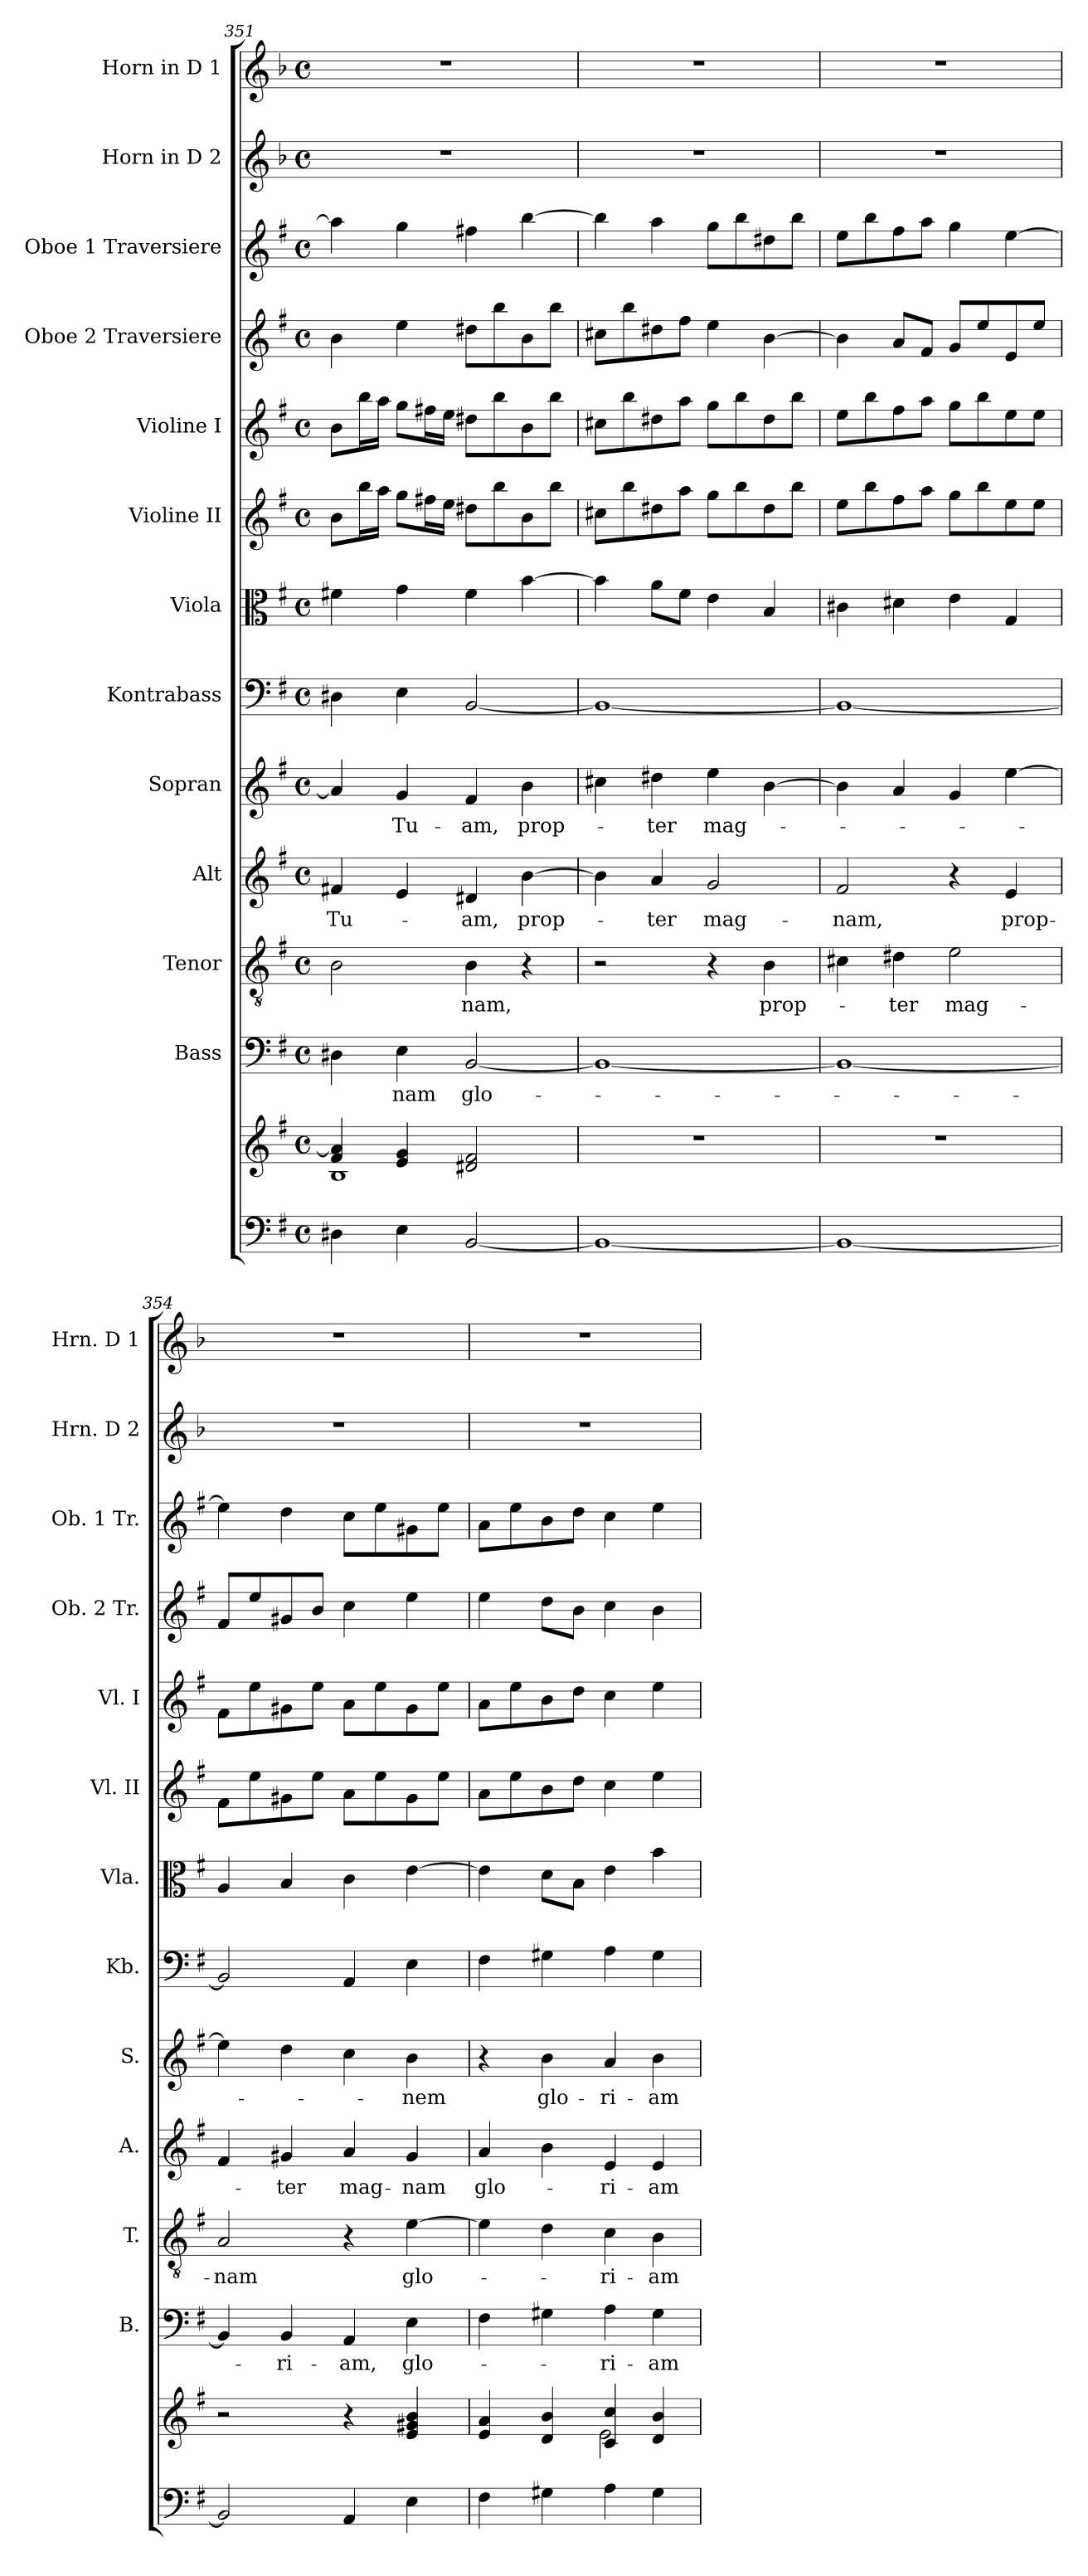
**kern	**kern	**kern	**text	**kern	**text	**kern	**text	**kern	**text	**kern	**kern	**kern	**kern	**kern	**kern	**kern	**kern
*part13	*part13	*part12	*part12	*part11	*part11	*part10	*part10	*part9	*part9	*part8	*part7	*part6	*part5	*part4	*part3	*part2	*part1
*staff14	*staff13	*staff12	*staff12	*staff11	*staff11	*staff10	*staff10	*staff9	*staff9	*staff8	*staff7	*staff6	*staff5	*staff4	*staff3	*staff2	*staff1
*	*	*I"Bass	*	*I"Tenor	*	*I"Alt	*	*I"Sopran	*	*I"Kontrabass	*I"Viola	*I"Violine II	*I"Violine I	*I"Oboe 2 Traversiere	*I"Oboe 1 Traversiere	*I"Horn in D 2	*I"Horn in D 1
*	*	*I'B.	*	*I'T.	*	*I'A.	*	*I'S.	*	*I'Kb.	*I'Vla.	*I'Vl. II	*I'Vl. I	*I'Ob. 2 Tr.	*I'Ob. 1 Tr.	*I'Hrn. D 2	*I'Hrn. D 1
*clefF4	*clefG2	*clefF4	*	*clefGv2	*	*clefG2	*	*clefG2	*	*clefF4	*clefC3	*clefG2	*clefG2	*clefG2	*clefG2	*clefG2	*clefG2
*	*	*	*	*	*	*	*	*	*	*ITrd7c12	*	*	*	*	*	*ITrd6c10	*ITrd6c10
*k[f#]	*k[f#]	*k[f#]	*	*k[f#]	*	*k[f#]	*	*k[f#]	*	*k[f#]	*k[f#]	*k[f#]	*k[f#]	*k[f#]	*k[f#]	*k[f#]	*k[f#]
*G:	*G:	*G:	*	*G:	*	*G:	*	*G:	*	*G:	*G:	*G:	*G:	*G:	*G:	*G:	*G:
*M4/4	*M4/4	*M4/4	*	*M4/4	*	*M4/4	*	*M4/4	*	*M4/4	*M4/4	*M4/4	*M4/4	*M4/4	*M4/4	*M4/4	*M4/4
*met(c)	*met(c)	*met(c)	*	*met(c)	*	*met(c)	*	*met(c)	*	*met(c)	*met(c)	*met(c)	*met(c)	*met(c)	*met(c)	*met(c)	*met(c)
=351	=351	=351	=351	=351	=351	=351	=351	=351	=351	=351	=351	=351	=351	=351	=351	=351	=351
*	*^	*	*	*	*	*	*	*	*	*	*	*	*	*	*	*	*
!	!	!	!	!	!	!	!	!LO:LY:b	!	!	!	!	!	!	!	!	!	!
4D#X\	4f#/ 4a/]	1B	4D#X\	.	2B\	.	4f#X/	Tu-	4a/]	.	4DD#X\	4f#X\	8b\L	8b\L	4b\	4aa\]	1r	1r
.	.	.	.	.	.	.	.	.	.	.	.	.	16bb\L	16bb\L	.	.	.	.
.	.	.	.	.	.	.	.	.	.	.	.	.	16aa\JJ	16aa\JJ	.	.	.	.
!	!	!	!	!LO:LY:b	!	!	!	!	!	!LO:LY:b	!	!	!	!	!	!	!	!
4E\	4e/ 4g/	.	4E\	-nam	.	.	4e/	.	4g/	Tu-	4EE\	4g\	8gg\L	8gg\L	4ee\	4gg\	.	.
.	.	.	.	.	.	.	.	.	.	.	.	.	16ff#X\L	16ff#X\L	.	.	.	.
.	.	.	.	.	.	.	.	.	.	.	.	.	16ee\JJ	16ee\JJ	.	.	.	.
!	!	!	!	!LO:LY:b	!	!LO:LY:b	!	!LO:LY:b	!	!LO:LY:b	!	!	!	!	!	!	!	!
[2BB/	2d#X/ 2f#/	.	[2BB/	glo-	4B\	-nam,	4d#X/	-am,	4f#/	-am,	[2BBB/	4f#\	8dd#X\L	8dd#X\L	8dd#X\L	4ff#X\	.	.
.	.	.	.	.	.	.	.	.	.	.	.	.	8bb\	8bb\	8bb\	.	.	.
!	!	!	!	!	!	!	!	!LO:LY:b	!	!LO:LY:b	!	!	!	!	!	!	!	!
.	.	.	.	.	4r	.	[4b\	prop-	4b\	prop-	.	[4b\	8b\	8b\	8b\	[4bb\	.	.
.	.	.	.	.	.	.	.	.	.	.	.	.	8bb\J	8bb\J	8bb\J	.	.	.
*	*v	*v	*	*	*	*	*	*	*	*	*	*	*	*	*	*	*	*
=352	=352	=352	=352	=352	=352	=352	=352	=352	=352	=352	=352	=352	=352	=352	=352	=352	=352
1BB_	1r	1BB_	.	2r	.	4b\]	.	4cc#X\	.	1BBB_	4b\]	8cc#X\L	8cc#X\L	8cc#X\L	4bb\]	1r	1r
.	.	.	.	.	.	.	.	.	.	.	.	8bb\	8bb\	8bb\	.	.	.
!	!	!	!	!	!	!	!LO:LY:b	!	!LO:LY:b	!	!	!	!	!	!	!	!
.	.	.	.	.	.	4a/	-ter	4dd#X\	-ter	.	8a\L	8dd#X\	8dd#X\	8dd#X\	4aa\	.	.
.	.	.	.	.	.	.	.	.	.	.	8f#\J	8aa\J	8aa\J	8ff#\J	.	.	.
!	!	!	!	!	!	!	!LO:LY:b	!	!LO:LY:b	!	!	!	!	!	!	!	!
.	.	.	.	4r	.	2g/	mag-	4ee\	mag-	.	4e\	8gg\L	8gg\L	4ee\	8gg\L	.	.
.	.	.	.	.	.	.	.	.	.	.	.	8bb\	8bb\	.	8bb\	.	.
!	!	!	!	!	!LO:LY:b	!	!	!	!	!	!	!	!	!	!	!	!
.	.	.	.	4B\	prop-	.	.	[4b\	.	.	4B/	8dd#\	8dd#\	[4b\	8dd#X\	.	.
.	.	.	.	.	.	.	.	.	.	.	.	8bb\J	8bb\J	.	8bb\J	.	.
!!LO:PB:g=z
=353	=353	=353	=353	=353	=353	=353	=353	=353	=353	=353	=353	=353	=353	=353	=353	=353	=353
!	!	!	!	!	!	!	!LO:LY:b	!	!	!	!	!	!	!	!	!	!
1BB_	1r	1BB_	.	4c#X\	.	2f#/	-nam,	4b\]	.	1BBB_	4c#X\	8ee\L	8ee\L	4b\]	8ee\L	1r	1r
.	.	.	.	.	.	.	.	.	.	.	.	8bb\	8bb\	.	8bb\	.	.
!	!	!	!	!	!LO:LY:b	!	!	!	!	!	!	!	!	!	!	!	!
.	.	.	.	4d#X\	-ter	.	.	4a/	.	.	4d#X\	8ff#\	8ff#\	8a/L	8ff#\	.	.
.	.	.	.	.	.	.	.	.	.	.	.	8aa\J	8aa\J	8f#/J	8aa\J	.	.
!	!	!	!	!	!LO:LY:b	!	!	!	!	!	!	!	!	!	!	!	!
.	.	.	.	2e\	mag-	4r	.	4g/	.	.	4e\	8gg\L	8gg\L	8g/L	4gg\	.	.
.	.	.	.	.	.	.	.	.	.	.	.	8bb\	8bb\	8ee/	.	.	.
!	!	!	!	!	!	!	!LO:LY:b	!	!	!	!	!	!	!	!	!	!
.	.	.	.	.	.	4e/	prop-	[4ee\	.	.	4G/	8ee\	8ee\	8e/	[4ee\	.	.
.	.	.	.	.	.	.	.	.	.	.	.	8ee\J	8ee\J	8ee/J	.	.	.
=354	=354	=354	=354	=354	=354	=354	=354	=354	=354	=354	=354	=354	=354	=354	=354	=354	=354
!	!	!	!	!	!LO:LY:b	!	!	!	!	!	!	!	!	!	!	!	!
2BB/]	2r	4BB/]	.	2A/	-nam	4f#/	.	4ee\]	.	2BBB/]	4A/	8f#\L	8f#\L	8f#/L	4ee\]	1r	1r
.	.	.	.	.	.	.	.	.	.	.	.	8ee\	8ee\	8ee/	.	.	.
!	!	!	!LO:LY:b	!	!	!	!LO:LY:b	!	!	!	!	!	!	!	!	!	!
.	.	4BB/	-ri-	.	.	4g#X/	-ter	4dd\	.	.	4B/	8g#X\	8g#X\	8g#X/	4dd\	.	.
.	.	.	.	.	.	.	.	.	.	.	.	8ee\J	8ee\J	8b/J	.	.	.
!	!	!	!LO:LY:b	!	!	!	!LO:LY:b	!	!	!	!	!	!	!	!	!	!
4AA/	4r	4AA/	-am,	4r	.	4a/	mag-	4cc\	.	4AAA/	4c\	8a\L	8a\L	4cc\	8cc\L	.	.
.	.	.	.	.	.	.	.	.	.	.	.	8ee\	8ee\	.	8ee\	.	.
!	!	!	!LO:LY:b	!	!LO:LY:b	!	!LO:LY:b	!	!LO:LY:b	!	!	!	!	!	!	!	!
4E\	4e/ 4g#X/ 4b/	4E\	glo-	[4e\	glo-	4g#/	-nam	4b\	-nem	4EE\	[4e\	8g#\	8g#\	4ee\	8g#X\	.	.
.	.	.	.	.	.	.	.	.	.	.	.	8ee\J	8ee\J	.	8ee\J	.	.
=355	=355	=355	=355	=355	=355	=355	=355	=355	=355	=355	=355	=355	=355	=355	=355	=355	=355
*	*^	*	*	*	*	*	*	*	*	*	*	*	*	*	*	*	*
!	!	!	!	!	!	!	!	!LO:LY:b	!	!	!	!	!	!	!	!	!	!
4F#\	4e/ 4a/	2ryy	4F#\	.	4e\]	.	4a/	glo-	4r	.	4FF#\	4e\]	8a\L	8a\L	4ee\	8a\L	1r	1r
.	.	.	.	.	.	.	.	.	.	.	.	.	8ee\	8ee\	.	8ee\	.	.
!	!	!	!	!	!	!	!	!	!	!LO:LY:b	!	!	!	!	!	!	!	!
4G#X\	4d/ 4b/	.	4G#X\	.	4d\	.	4b\	.	4b\	glo-	4GG#X\	8d\L	8b\	8b\	8dd\L	8b\	.	.
.	.	.	.	.	.	.	.	.	.	.	.	8B\J	8dd\J	8dd\J	8b\J	8dd\J	.	.
!	!	!	!	!LO:LY:b	!	!LO:LY:b	!	!LO:LY:b	!	!LO:LY:b	!	!	!	!	!	!	!	!
4A\	4c/ 4cc/	2e\	4A\	-ri-	4c\	-ri-	4e/	-ri-	4a/	-ri-	4AA\	4e\	4cc\	4cc\	4cc\	4cc\	.	.
!	!	!	!	!LO:LY:b	!	!LO:LY:b	!	!LO:LY:b	!	!LO:LY:b	!	!	!	!	!	!	!	!
4G#\	4d/ 4b/	.	4G#\	-am	4B\	-am	4e/	-am	4b\	-am	4GG#\	4b\	4ee\	4ee\	4b\	4ee\	.	.
*	*v	*v	*	*	*	*	*	*	*	*	*	*	*	*	*	*	*	*
=	=	=	=	=	=	=	=	=	=	=	=	=	=	=	=	=	=
*-	*-	*-	*-	*-	*-	*-	*-	*-	*-	*-	*-	*-	*-	*-	*-	*-	*-
